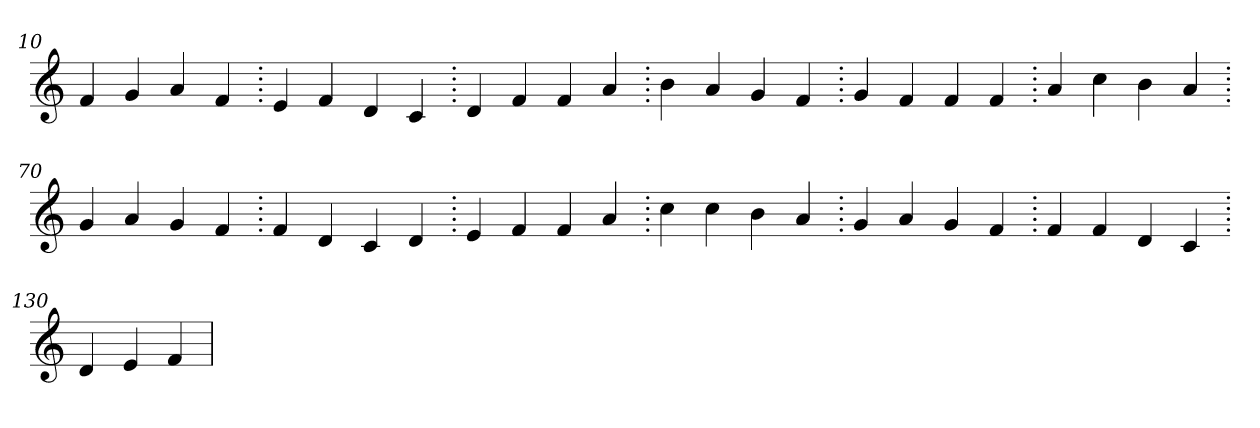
**kern
*part1
*staff1
*clefG2
=10.
4f
4g
4a
4f
=20.
4e
4f
4d
4c
=30.
4d
4f
4f
4a
=40.
4b
4a
4g
4f
=50.
4g
4f
4f
4f
=60.
4a
4cc
4b
4a
=70.
4g
4a
4g
4f
=80.
4f
4d
4c
4d
=90.
4e
4f
4f
4a
=100.
4cc
4cc
4b
4a
=110.
4g
4a
4g
4f
=120.
4f
4f
4d
4c
=130.
4d
4e
4f
=
*-
